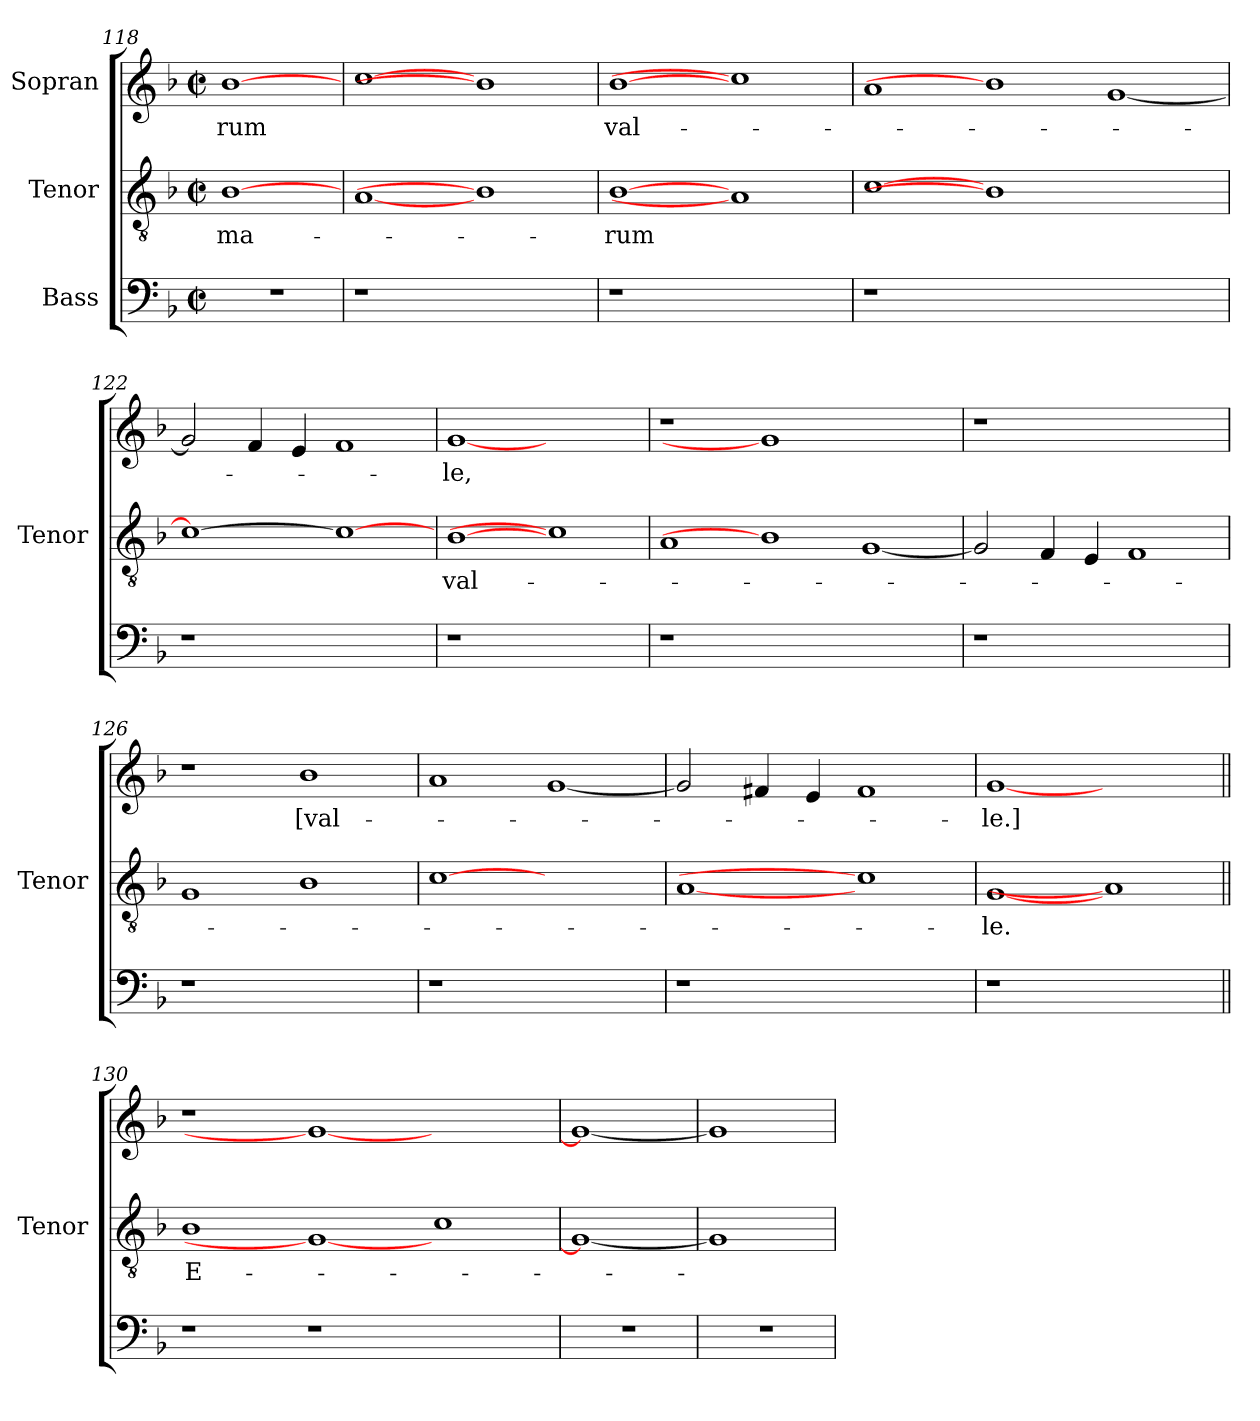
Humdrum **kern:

**kern	**kern	**text	**kern	**text
*part3	*part2	*part2	*part1	*part1
*staff3	*staff2	*staff2	*staff1	*staff1
*I"Bass	*I"Tenor	*	*I"Sopran	*
*	*I'Tenor	*	*	*
*clefF4	*clefGv2	*	*clefG2	*
*	*ITrd7c12	*	*	*
*k[b-]	*k[b-]	*	*k[b-]	*
*F:	*F:	*	*F:	*
*M2/2	*M2/2	*	*M2/2	*
*met(c|)	*met(c|)	*	*met(c|)	*
=118	=118	=118	=118	=118
!LO:N:vis=1	!	!	!	!
!	!	!LO:LY:b:color=#000000	!	!
!	!	!	!	!LO:LY:b:color=#000000
1r	[1BB-i	-ma-	[1b-i	-rum
=119	=119	=119	=119	=119
!LO:N:vis=1	!	!	!	!
1r	[1AAi	.	[1cci	.
1ryy	1BB-i]	.	1b-i]	.
=120	=120	=120	=120	=120
!LO:N:vis=1	!	!	!	!
!	!	!LO:LY:b:color=#000000	!	!
!	!	!	!	!LO:LY:b:color=#000000
1r	[1BB-i	-rum	[1b-i	val-
1ryy	1AAi]	.	1cci]	.
=121	=121	=121	=121	=121
!LO:N:vis=1	!	!	!	!
1r	[>1Ci	.	1ai	.
0ryy	1BB-i]	.	1b-i]	.
.	1ryy	.	[<1gi	.
!!LO:PB:g=z
=122	=122	=122	=122	=122
!LO:N:vis=1	!	!	!	!
1r	1Ci_>	.	2gi/]	.
.	.	.	4fi/	.
.	.	.	4ei/	.
1ryy	1Ci_	.	1fi	.
=123	=123	=123	=123	=123
!LO:N:vis=1	!	!	!	!
!	!	!LO:LY:b:color=#000000	!	!
!	!	!	!	!LO:LY:b:color=#000000
1r	[1BB-i	val-	[1gi	-le,
1ryy	1Ci]	.	1ryy	.
=124	=124	=124	=124	=124
!LO:N:vis=1	!	!	!LO:N:vis=1	!
1r	1AAi	.	1r	.
0ryy	1BB-i]	.	1gi]	.
.	[<1GGi	.	1ryy	.
=125	=125	=125	=125	=125
!LO:N:vis=1	!	!	!LO:N:vis=1	!
1r	2GGi/]	.	1r	.
.	4FFi/	.	.	.
.	4EEi/	.	.	.
1ryy	1FFi	.	1ryy	.
=126	=126	=126	=126	=126
!LO:N:vis=1	!	!	!	!
1r	1GGi	.	1r	.
!	!	!	!	!LO:LY:b:color=#000000
1ryy	1BB-i	.	1b-i	[val-
=127	=127	=127	=127	=127
!LO:N:vis=1	!	!	!	!
1r	[1Ci	.	1ai	.
1ryy	1ryy	.	[<1gi	.
=128	=128	=128	=128	=128
!LO:N:vis=1	!	!	!	!
1r	[1AAi	.	2gi/]	.
.	.	.	4f#Xi/	.
.	.	.	4ei/	.
1ryy	1Ci]	.	1f#i	.
=129	=129	=129	=129	=129
!	!	!LO:LY:b:color=#000000	!	!
!	!	!	!	!LO:LY:b:color=#000000
1r	[1GGi	-le.	[1gi	-le.]
1ryy	1AAi]	.	1ryy	.
!!LO:LB:g=z
=130||	=130||	=130||	=130||	=130||
!LO:N:vis=1	!	!	!	!
!	!	!LO:LY:b:color=#000000	!LO:N:vis=1	!
1r	1BB-i	E-	1r	.
1r	1GGi_	.	1gi_	.
1ryy	1Ci	.	1ryy	.
=131	=131	=131	=131	=131
1r	1GGi_	.	1gi_	.
=132	=132	=132	=132	=132
1r	1GGi]	.	1gi]	.
=	=	=	=	=
*-	*-	*-	*-	*-
